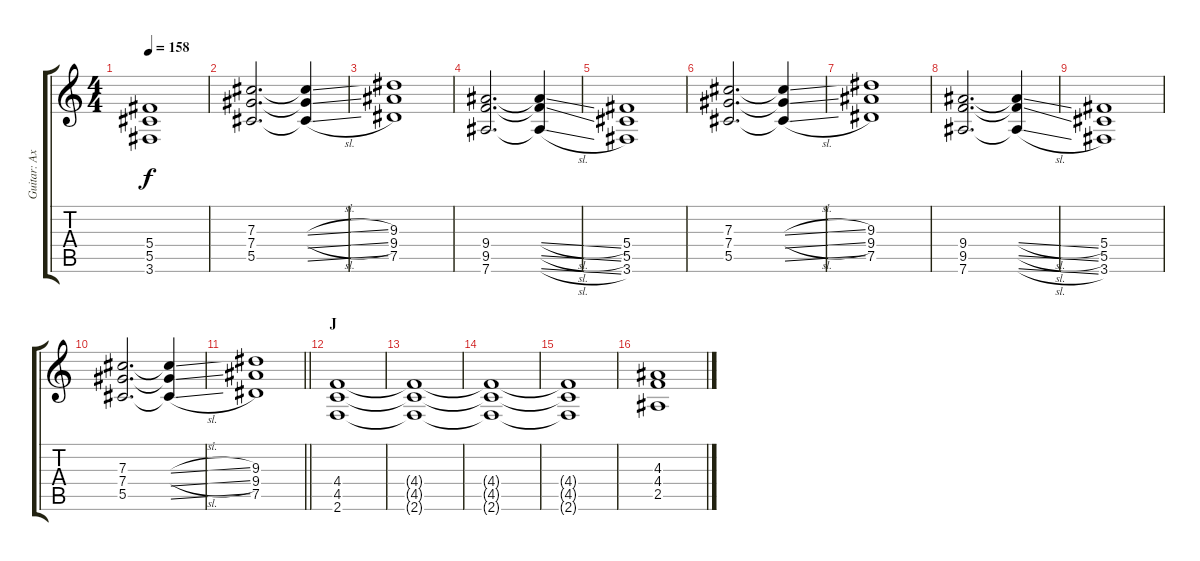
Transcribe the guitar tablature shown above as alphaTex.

\track ("Guitar: Axel" "Guitar: Ax") {instrument overdrivenguitar}
\staff {score tabs}
\tuning (Eb4 Bb3 Gb3 Db3 Ab2 Eb2) {hide}
\ts (4 4)
\tempo 158
\clef g2
\ks c
(5.4 5.5 3.6).1{dy f} |
(7.3 7.4 5.5).2{d} (7.3{sl t} 7.4{sl t} 5.5{sl t}).4 |
(9.3 9.4 7.5).1 |
(9.4 9.5 7.6).2{d} (9.4{sl t} 9.5{sl t} 7.6{sl t}).4 |
(5.4 5.5 3.6).1 |
(7.3 7.4 5.5).2{d} (7.3{sl t} 7.4{sl t} 5.5{sl t}).4 |
(9.3 9.4 7.5).1 |
(9.4 9.5 7.6).2{d} (9.4{sl t} 9.5{sl t} 7.6{sl t}).4 |
(5.4 5.5 3.6).1 |
(7.3 7.4 5.5).2{d} (7.3{sl t} 7.4{sl t} 5.5{sl t}).4 |
\barLineRight lightlight
(9.3 9.4 7.5).1 |
\section ("" "J")
(4.4 4.5 2.6).1 |
(4.4{t} 4.5{t} 2.6{t}).1 |
(4.4{t} 4.5{t} 2.6{t}).1 |
(4.4{t} 4.5{t} 2.6{t}).1 |
(4.3 4.4 2.5).1
